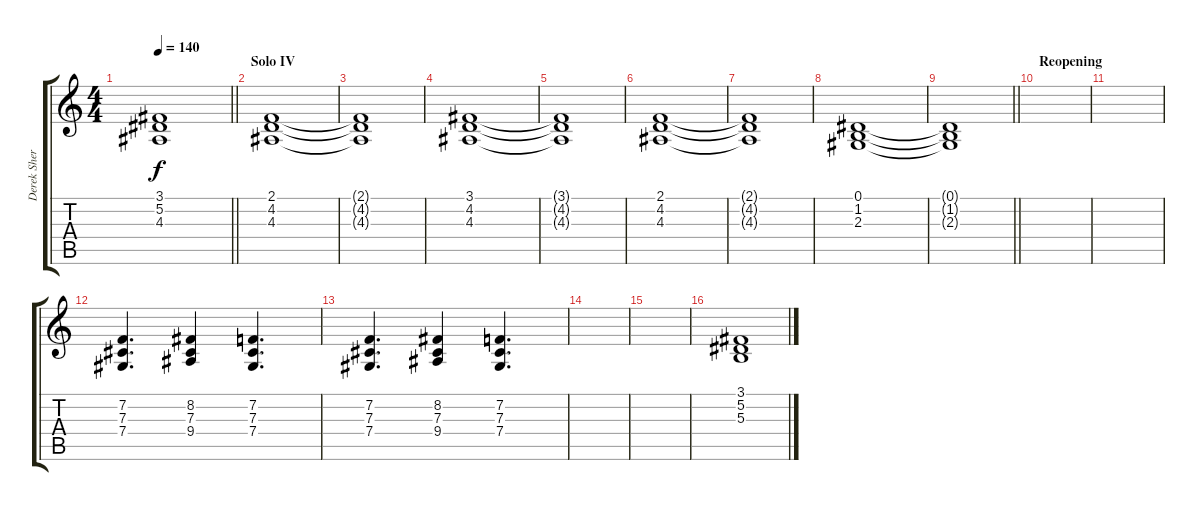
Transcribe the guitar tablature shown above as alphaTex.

\track ("Derek Sherinian" "Derek Sher") {instrument choiraahs}
\staff {score tabs}
\tuning (Eb4 Bb3 Gb3 Db3 Ab2 Eb2) {hide}
\ts (4 4)
\tempo 140
\clef g2
\barLineRight lightlight
\ks c
(3.1{t} 5.2{t} 4.3{t}).1{dy f} |
\section ("" "Solo IV")
(2.1 4.2 4.3).1 |
(2.1{t} 4.2{t} 4.3{t}).1 |
(3.1 4.2 4.3).1 |
(3.1{t} 4.2{t} 4.3{t}).1 |
(2.1 4.2 4.3).1 |
(2.1{t} 4.2{t} 4.3{t}).1 |
(0.1 1.2 2.3).1 |
\barLineRight lightlight
(0.1{t} 1.2{t} 2.3{t}).1 |
\section ("" "Reopening")
|
|
(7.2 7.3 7.4).4{d} (8.2 7.3 9.4).4 (7.2 7.3 7.4).4{d} |
(7.2 7.3 7.4).4{d} (8.2 7.3 9.4).4 (7.2 7.3 7.4).4{d} |
|
|
(3.1 5.2 5.3).1
